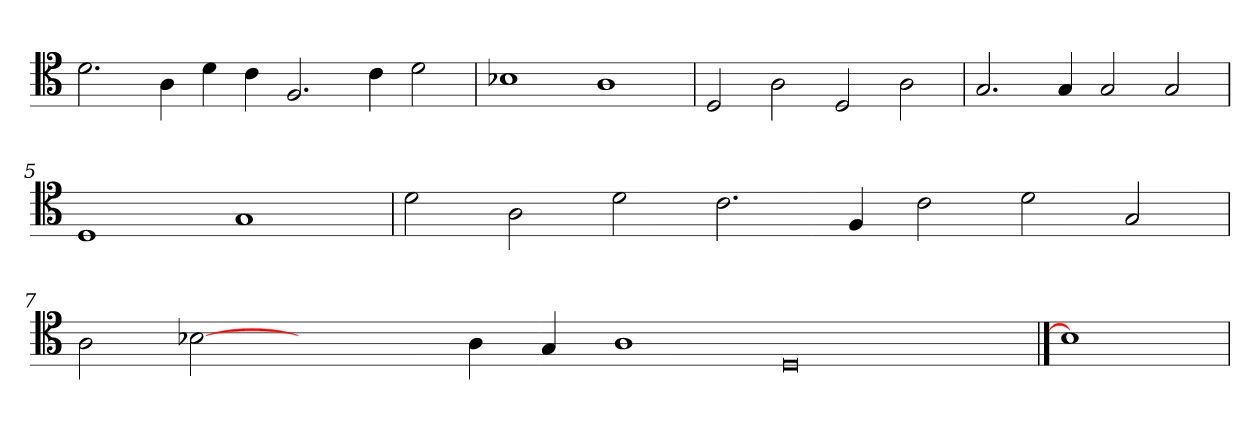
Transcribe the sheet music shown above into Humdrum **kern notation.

**kern
*part1
*staff1
*clefC4
*k[]
=1
2.d\
4A\
4d\
4c\
2.F/
4c\
2d\
=2
1B-X
1A
=3
2D/
2A\
2D/
2A\
=4
2.G/
4G/
2G/
2G/
=5
1D
1G
=6
2d\
2A\
2d\
2.c\
4F/
2c\
2d\
2G/
=7
2A\
[2B-X
1ryy
4A\
4G/
1A
0D
==8
1B-]
=
*-
